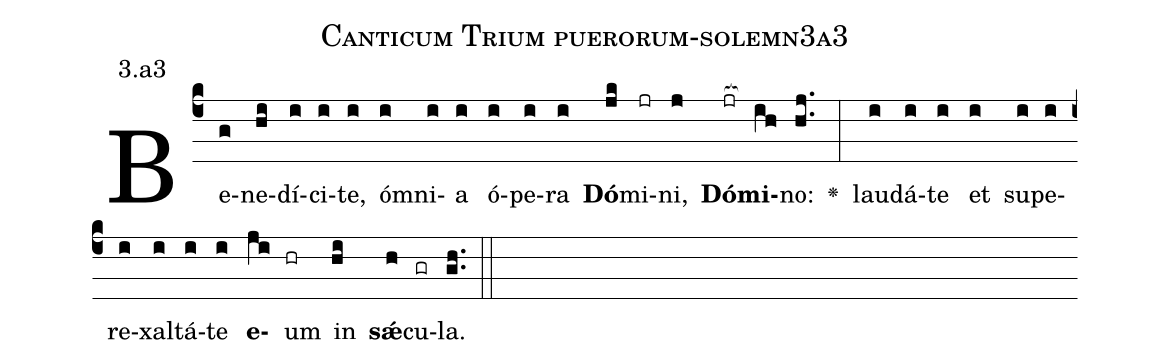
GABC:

name: Canticum Trium puerorum-solemn3a3;
annotation: 3.a3;
%%
(c4)Be(g)ne(hi)dí(i)ci(i)te,(i) óm(i)ni(i)a(i) ó(i)pe(i)ra(i) <b>Dó</b>(jk)mi(jr)ni,(j) <b>Dó</b>(jr[ocb:1{])<b>mi</b>(ih[ocb:0}])no:(hj..) <v>\greheightstar</v>(:) lau(i)dá(i)te(i) et(i) su(i)pe(i)re(i)xal(i)tá(i)te(i) <b>e</b>(ji)um(hr) in(hi) <b>sǽ</b>(h)cu(gr)la.(gh..) (::)


%E(i) u(i) o(ji) u(hi) a(h) e.(gh..) (::)
